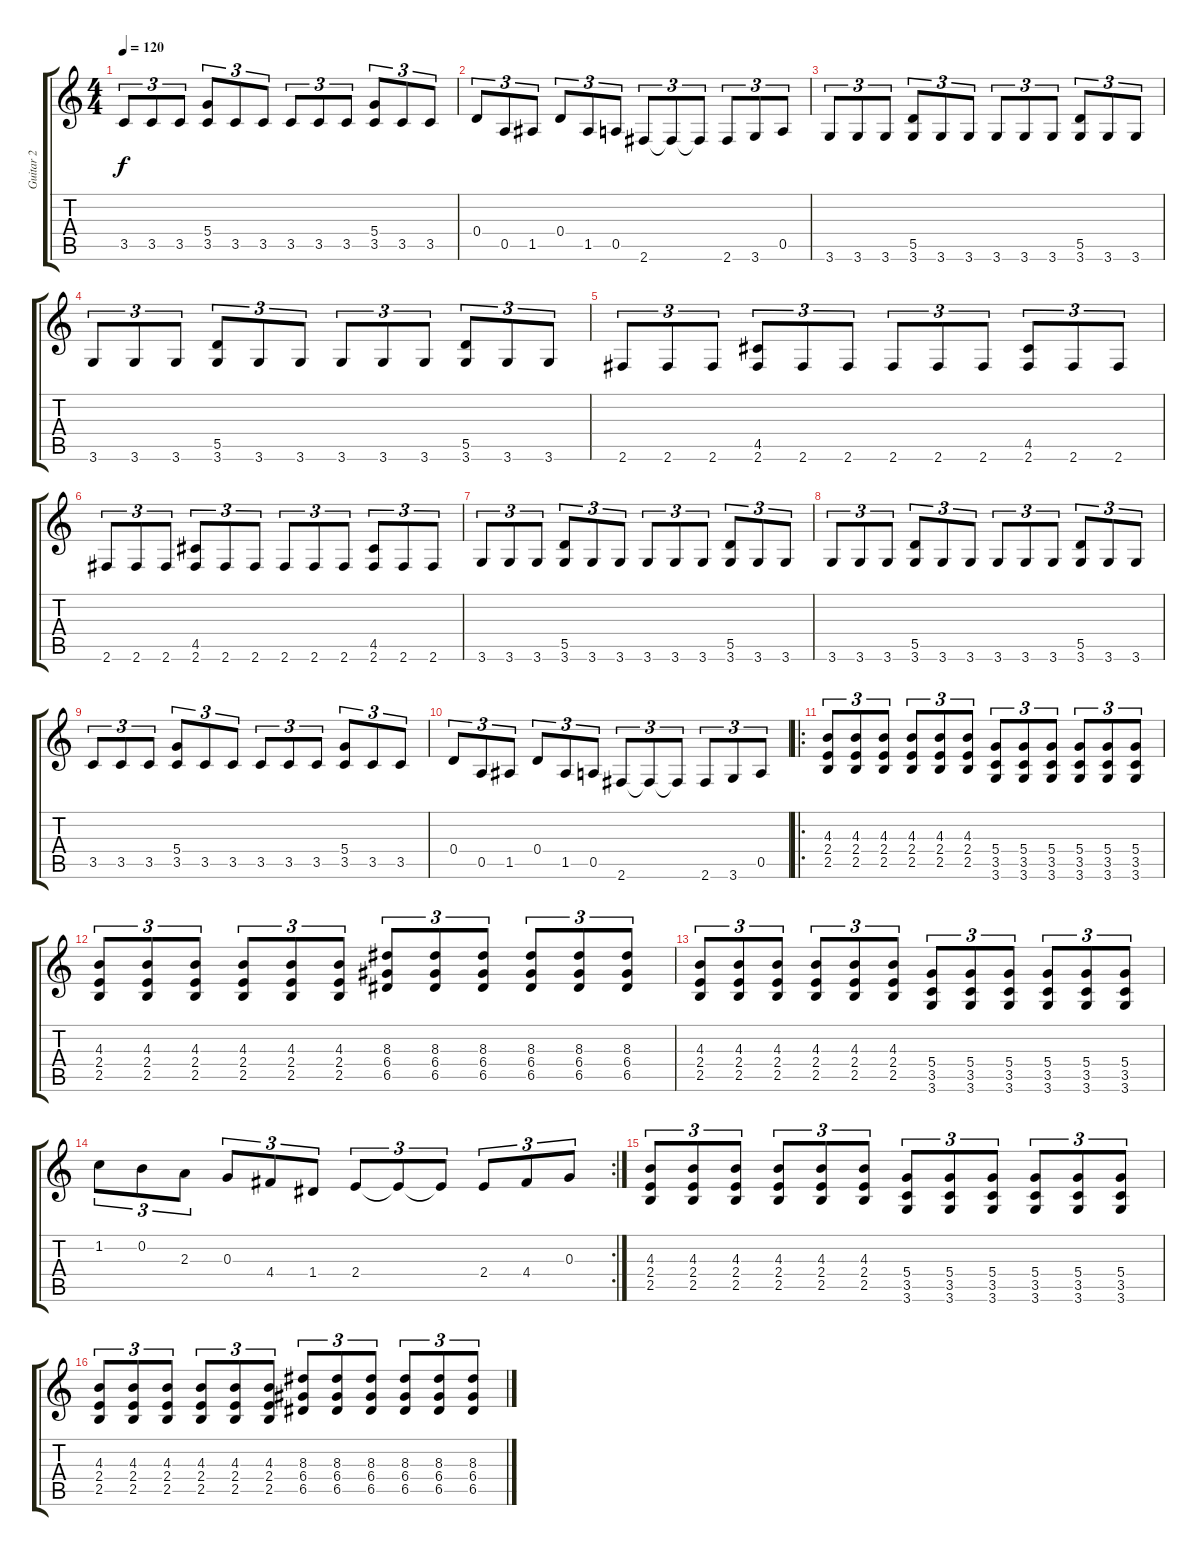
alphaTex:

\track ("Guitar 2" "Guitar 2") {instrument distortionguitar}
\staff {score tabs}
\tuning (E4 B3 G3 D3 A2 E2) {hide}
\ts (4 4)
\tempo 120
\clef g2
\ks c
3.5.8{tu (3 2) dy f} 3.5.8{tu (3 2)} 3.5.8{tu (3 2)} (5.4 3.5).8{tu (3 2)} 3.5.8{tu (3 2)} 3.5.8{tu (3 2)} 3.5.8{tu (3 2)} 3.5.8{tu (3 2)} 3.5.8{tu (3 2)} (5.4 3.5).8{tu (3 2)} 3.5.8{tu (3 2)} 3.5.8{tu (3 2)} |
0.4.8{tu (3 2)} 0.5.8{tu (3 2)} 1.5.8{tu (3 2)} 0.4.8{tu (3 2)} 1.5.8{tu (3 2)} 0.5.8{tu (3 2)} 2.6.8{tu (3 2)} 2.6{t}.8{tu (3 2)} 2.6{t}.8{tu (3 2)} 2.6.8{tu (3 2)} 3.6.8{tu (3 2)} 0.5.8{tu (3 2)} |
3.6.8{tu (3 2)} 3.6.8{tu (3 2)} 3.6.8{tu (3 2)} (5.5 3.6).8{tu (3 2)} 3.6.8{tu (3 2)} 3.6.8{tu (3 2)} 3.6.8{tu (3 2)} 3.6.8{tu (3 2)} 3.6.8{tu (3 2)} (5.5 3.6).8{tu (3 2)} 3.6.8{tu (3 2)} 3.6.8{tu (3 2)} |
3.6.8{tu (3 2)} 3.6.8{tu (3 2)} 3.6.8{tu (3 2)} (5.5 3.6).8{tu (3 2)} 3.6.8{tu (3 2)} 3.6.8{tu (3 2)} 3.6.8{tu (3 2)} 3.6.8{tu (3 2)} 3.6.8{tu (3 2)} (5.5 3.6).8{tu (3 2)} 3.6.8{tu (3 2)} 3.6.8{tu (3 2)} |
2.6.8{tu (3 2)} 2.6.8{tu (3 2)} 2.6.8{tu (3 2)} (4.5 2.6).8{tu (3 2)} 2.6.8{tu (3 2)} 2.6.8{tu (3 2)} 2.6.8{tu (3 2)} 2.6.8{tu (3 2)} 2.6.8{tu (3 2)} (4.5 2.6).8{tu (3 2)} 2.6.8{tu (3 2)} 2.6.8{tu (3 2)} |
2.6.8{tu (3 2)} 2.6.8{tu (3 2)} 2.6.8{tu (3 2)} (4.5 2.6).8{tu (3 2)} 2.6.8{tu (3 2)} 2.6.8{tu (3 2)} 2.6.8{tu (3 2)} 2.6.8{tu (3 2)} 2.6.8{tu (3 2)} (4.5 2.6).8{tu (3 2)} 2.6.8{tu (3 2)} 2.6.8{tu (3 2)} |
3.6.8{tu (3 2)} 3.6.8{tu (3 2)} 3.6.8{tu (3 2)} (5.5 3.6).8{tu (3 2)} 3.6.8{tu (3 2)} 3.6.8{tu (3 2)} 3.6.8{tu (3 2)} 3.6.8{tu (3 2)} 3.6.8{tu (3 2)} (5.5 3.6).8{tu (3 2)} 3.6.8{tu (3 2)} 3.6.8{tu (3 2)} |
3.6.8{tu (3 2)} 3.6.8{tu (3 2)} 3.6.8{tu (3 2)} (5.5 3.6).8{tu (3 2)} 3.6.8{tu (3 2)} 3.6.8{tu (3 2)} 3.6.8{tu (3 2)} 3.6.8{tu (3 2)} 3.6.8{tu (3 2)} (5.5 3.6).8{tu (3 2)} 3.6.8{tu (3 2)} 3.6.8{tu (3 2)} |
3.5.8{tu (3 2)} 3.5.8{tu (3 2)} 3.5.8{tu (3 2)} (5.4 3.5).8{tu (3 2)} 3.5.8{tu (3 2)} 3.5.8{tu (3 2)} 3.5.8{tu (3 2)} 3.5.8{tu (3 2)} 3.5.8{tu (3 2)} (5.4 3.5).8{tu (3 2)} 3.5.8{tu (3 2)} 3.5.8{tu (3 2)} |
0.4.8{tu (3 2)} 0.5.8{tu (3 2)} 1.5.8{tu (3 2)} 0.4.8{tu (3 2)} 1.5.8{tu (3 2)} 0.5.8{tu (3 2)} 2.6.8{tu (3 2)} 2.6{t}.8{tu (3 2)} 2.6{t}.8{tu (3 2)} 2.6.8{tu (3 2)} 3.6.8{tu (3 2)} 0.5.8{tu (3 2)} |
\ro
(4.3 2.4 2.5).8{tu (3 2)} (4.3 2.4 2.5).8{tu (3 2)} (4.3 2.4 2.5).8{tu (3 2)} (4.3 2.4 2.5).8{tu (3 2)} (4.3 2.4 2.5).8{tu (3 2)} (4.3 2.4 2.5).8{tu (3 2)} (5.4 3.5 3.6).8{tu (3 2)} (5.4 3.5 3.6).8{tu (3 2)} (5.4 3.5 3.6).8{tu (3 2)} (5.4 3.5 3.6).8{tu (3 2)} (5.4 3.5 3.6).8{tu (3 2)} (5.4 3.5 3.6).8{tu (3 2)} |
(4.3 2.4 2.5).8{tu (3 2)} (4.3 2.4 2.5).8{tu (3 2)} (4.3 2.4 2.5).8{tu (3 2)} (4.3 2.4 2.5).8{tu (3 2)} (4.3 2.4 2.5).8{tu (3 2)} (4.3 2.4 2.5).8{tu (3 2)} (8.3 6.4 6.5).8{tu (3 2)} (8.3 6.4 6.5).8{tu (3 2)} (8.3 6.4 6.5).8{tu (3 2)} (8.3 6.4 6.5).8{tu (3 2)} (8.3 6.4 6.5).8{tu (3 2)} (8.3 6.4 6.5).8{tu (3 2)} |
(4.3 2.4 2.5).8{tu (3 2)} (4.3 2.4 2.5).8{tu (3 2)} (4.3 2.4 2.5).8{tu (3 2)} (4.3 2.4 2.5).8{tu (3 2)} (4.3 2.4 2.5).8{tu (3 2)} (4.3 2.4 2.5).8{tu (3 2)} (5.4 3.5 3.6).8{tu (3 2)} (5.4 3.5 3.6).8{tu (3 2)} (5.4 3.5 3.6).8{tu (3 2)} (5.4 3.5 3.6).8{tu (3 2)} (5.4 3.5 3.6).8{tu (3 2)} (5.4 3.5 3.6).8{tu (3 2)} |
\rc 2
1.2.8{tu (3 2)} 0.2.8{tu (3 2)} 2.3.8{tu (3 2)} 0.3.8{tu (3 2)} 4.4.8{tu (3 2)} 1.4.8{tu (3 2)} 2.4.8{tu (3 2)} 2.4{t}.8{tu (3 2)} 2.4{t}.8{tu (3 2)} 2.4.8{tu (3 2)} 4.4.8{tu (3 2)} 0.3.8{tu (3 2)} |
(4.3 2.4 2.5).8{tu (3 2)} (4.3 2.4 2.5).8{tu (3 2)} (4.3 2.4 2.5).8{tu (3 2)} (4.3 2.4 2.5).8{tu (3 2)} (4.3 2.4 2.5).8{tu (3 2)} (4.3 2.4 2.5).8{tu (3 2)} (5.4 3.5 3.6).8{tu (3 2)} (5.4 3.5 3.6).8{tu (3 2)} (5.4 3.5 3.6).8{tu (3 2)} (5.4 3.5 3.6).8{tu (3 2)} (5.4 3.5 3.6).8{tu (3 2)} (5.4 3.5 3.6).8{tu (3 2)} |
(4.3 2.4 2.5).8{tu (3 2)} (4.3 2.4 2.5).8{tu (3 2)} (4.3 2.4 2.5).8{tu (3 2)} (4.3 2.4 2.5).8{tu (3 2)} (4.3 2.4 2.5).8{tu (3 2)} (4.3 2.4 2.5).8{tu (3 2)} (8.3 6.4 6.5).8{tu (3 2)} (8.3 6.4 6.5).8{tu (3 2)} (8.3 6.4 6.5).8{tu (3 2)} (8.3 6.4 6.5).8{tu (3 2)} (8.3 6.4 6.5).8{tu (3 2)} (8.3 6.4 6.5).8{tu (3 2)}
